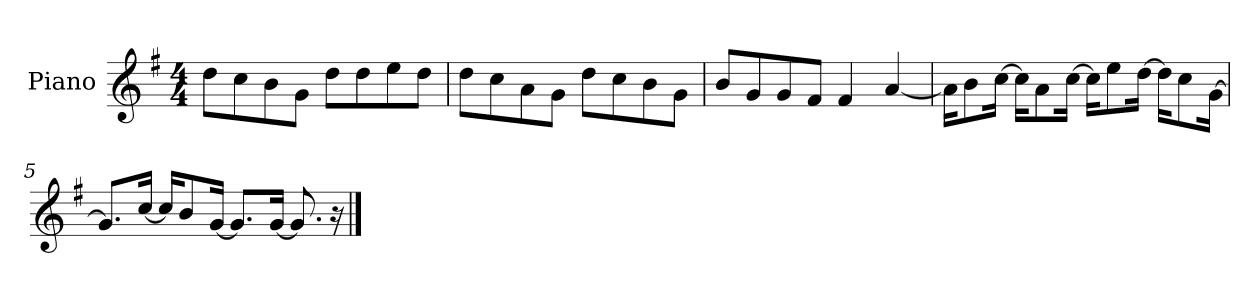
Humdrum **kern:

**kern
*part1
*staff1
*I"Piano
*I'P-no
*clefG2
*k[f#]
*M4/4
*MM90
=1
8dd\L
8cc\
8b\
8g\J
8dd\L
8dd\
8ee\
8dd\J
=2
8dd\L
8cc\
8a\
8g\J
8dd\L
8cc\
8b\
8g\J
=3
8b/L
8g/
8g/
8f#/J
4f#/
[4a/
=4
16a\KL]
8b\
[16cc\Jk
16cc\KL]
8a\
[16cc\Jk
16cc\KL]
8ee\
[16dd\Jk
16dd\KL]
8cc\
[16g\Jk
!!LO:LB:g=z
=5
8.g/L]
[16cc/Jk
16cc/KL]
8b/
[16g/Jk
8.g/L]
[16g/Jk
8.g/]
16r
==
*-
